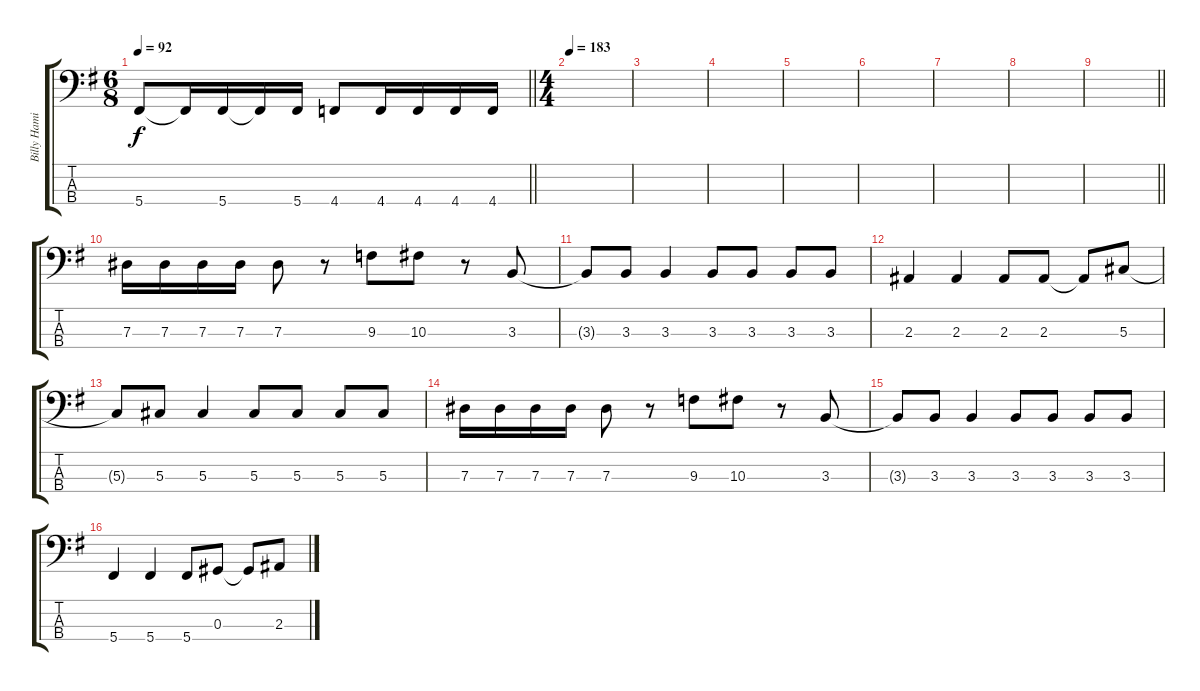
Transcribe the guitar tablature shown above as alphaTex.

\track ("Billy Hamilton" "Billy Hami") {instrument electricbassfinger}
\staff {score tabs}
\tuning (Gb2 Db2 Ab1 Db1) {hide}
\ts (6 8)
\tempo 92
\clef f4
\barLineRight lightlight
\ks g
5.4.8{dy f} 5.4{t}.16 5.4.16 5.4{t}.16 5.4.16 4.4.8 4.4.16 4.4.16 4.4.16 4.4.16 |
\ts (4 4)
\tempo 183
|
|
|
|
|
|
|
\barLineRight lightlight
|
7.3.16 7.3.16 7.3.16 7.3.16 7.3.8 r.8 9.3.8 10.3.8 r.8 3.3.8 |
3.3{t}.8 3.3.8 3.3.4 3.3.8 3.3.8 3.3.8 3.3.8 |
2.3.4 2.3.4 2.3.8 2.3.8 2.3{t}.8 5.3.8 |
5.3{t}.8 5.3.8 5.3.4 5.3.8 5.3.8 5.3.8 5.3.8 |
7.3.16 7.3.16 7.3.16 7.3.16 7.3.8 r.8 9.3.8 10.3.8 r.8 3.3.8 |
3.3{t}.8 3.3.8 3.3.4 3.3.8 3.3.8 3.3.8 3.3.8 |
5.4.4 5.4.4 5.4.8 0.3.8 0.3{t}.8 2.3.8
